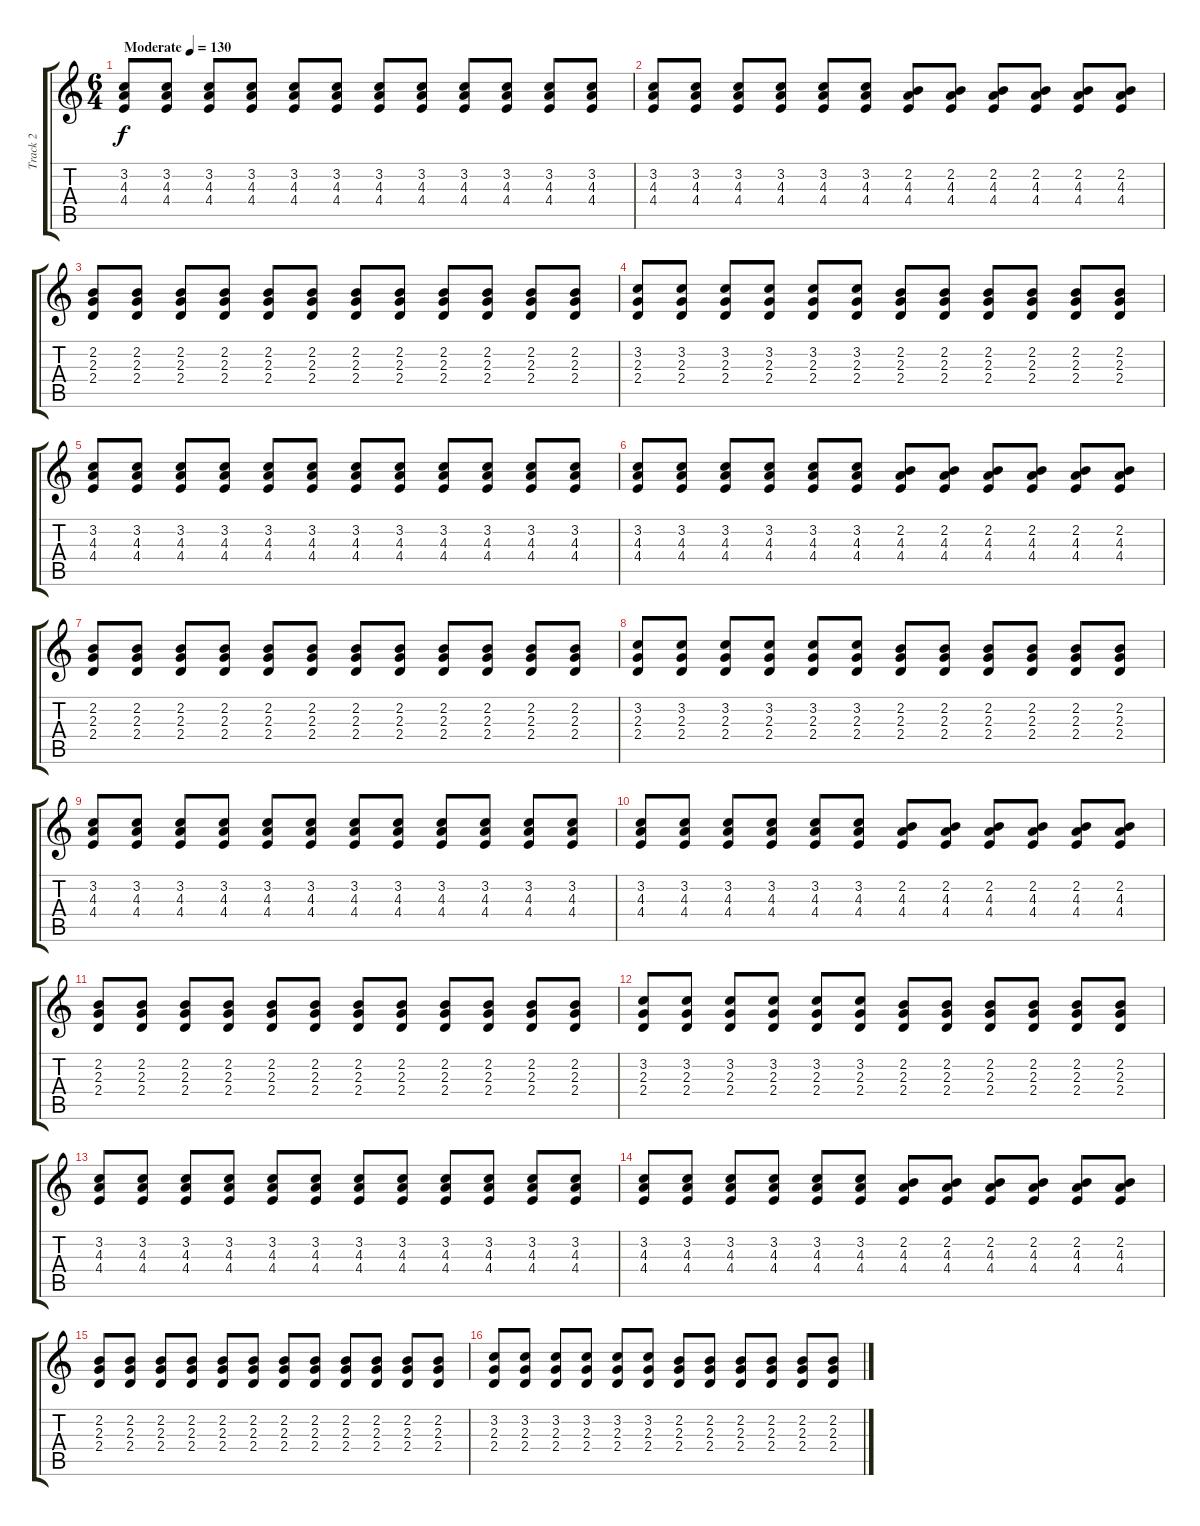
\track ("Track 2" "Track 2") {instrument distortionguitar}
\staff {score tabs}
\tuning (D4 A3 F3 C3 G2 D2) {hide}
\ts (6 4)
\tempo (130 "Moderate")
\clef g2
\ks c
(3.2 4.3 4.4).8{dy f instrument distortionguitar} (3.2 4.3 4.4).8 (3.2 4.3 4.4).8 (3.2 4.3 4.4).8 (3.2 4.3 4.4).8 (3.2 4.3 4.4).8 (3.2 4.3 4.4).8 (3.2 4.3 4.4).8 (3.2 4.3 4.4).8 (3.2 4.3 4.4).8 (3.2 4.3 4.4).8 (3.2 4.3 4.4).8 |
(3.2 4.3 4.4).8 (3.2 4.3 4.4).8 (3.2 4.3 4.4).8 (3.2 4.3 4.4).8 (3.2 4.3 4.4).8 (3.2 4.3 4.4).8 (2.2 4.3 4.4).8 (2.2 4.3 4.4).8 (2.2 4.3 4.4).8 (2.2 4.3 4.4).8 (2.2 4.3 4.4).8 (2.2 4.3 4.4).8 |
(2.2 2.3 2.4).8 (2.2 2.3 2.4).8 (2.2 2.3 2.4).8 (2.2 2.3 2.4).8 (2.2 2.3 2.4).8 (2.2 2.3 2.4).8 (2.2 2.3 2.4).8 (2.2 2.3 2.4).8 (2.2 2.3 2.4).8 (2.2 2.3 2.4).8 (2.2 2.3 2.4).8 (2.2 2.3 2.4).8 |
(3.2 2.3 2.4).8 (3.2 2.3 2.4).8 (3.2 2.3 2.4).8 (3.2 2.3 2.4).8 (3.2 2.3 2.4).8 (3.2 2.3 2.4).8 (2.2 2.3 2.4).8 (2.2 2.3 2.4).8 (2.2 2.3 2.4).8 (2.2 2.3 2.4).8 (2.2 2.3 2.4).8 (2.2 2.3 2.4).8 |
(3.2 4.3 4.4).8 (3.2 4.3 4.4).8 (3.2 4.3 4.4).8 (3.2 4.3 4.4).8 (3.2 4.3 4.4).8 (3.2 4.3 4.4).8 (3.2 4.3 4.4).8 (3.2 4.3 4.4).8 (3.2 4.3 4.4).8 (3.2 4.3 4.4).8 (3.2 4.3 4.4).8 (3.2 4.3 4.4).8 |
(3.2 4.3 4.4).8 (3.2 4.3 4.4).8 (3.2 4.3 4.4).8 (3.2 4.3 4.4).8 (3.2 4.3 4.4).8 (3.2 4.3 4.4).8 (2.2 4.3 4.4).8 (2.2 4.3 4.4).8 (2.2 4.3 4.4).8 (2.2 4.3 4.4).8 (2.2 4.3 4.4).8 (2.2 4.3 4.4).8 |
(2.2 2.3 2.4).8 (2.2 2.3 2.4).8 (2.2 2.3 2.4).8 (2.2 2.3 2.4).8 (2.2 2.3 2.4).8 (2.2 2.3 2.4).8 (2.2 2.3 2.4).8 (2.2 2.3 2.4).8 (2.2 2.3 2.4).8 (2.2 2.3 2.4).8 (2.2 2.3 2.4).8 (2.2 2.3 2.4).8 |
(3.2 2.3 2.4).8 (3.2 2.3 2.4).8 (3.2 2.3 2.4).8 (3.2 2.3 2.4).8 (3.2 2.3 2.4).8 (3.2 2.3 2.4).8 (2.2 2.3 2.4).8 (2.2 2.3 2.4).8 (2.2 2.3 2.4).8 (2.2 2.3 2.4).8 (2.2 2.3 2.4).8 (2.2 2.3 2.4).8 |
(3.2 4.3 4.4).8 (3.2 4.3 4.4).8 (3.2 4.3 4.4).8 (3.2 4.3 4.4).8 (3.2 4.3 4.4).8 (3.2 4.3 4.4).8 (3.2 4.3 4.4).8 (3.2 4.3 4.4).8 (3.2 4.3 4.4).8 (3.2 4.3 4.4).8 (3.2 4.3 4.4).8 (3.2 4.3 4.4).8 |
(3.2 4.3 4.4).8 (3.2 4.3 4.4).8 (3.2 4.3 4.4).8 (3.2 4.3 4.4).8 (3.2 4.3 4.4).8 (3.2 4.3 4.4).8 (2.2 4.3 4.4).8 (2.2 4.3 4.4).8 (2.2 4.3 4.4).8 (2.2 4.3 4.4).8 (2.2 4.3 4.4).8 (2.2 4.3 4.4).8 |
(2.2 2.3 2.4).8 (2.2 2.3 2.4).8 (2.2 2.3 2.4).8 (2.2 2.3 2.4).8 (2.2 2.3 2.4).8 (2.2 2.3 2.4).8 (2.2 2.3 2.4).8 (2.2 2.3 2.4).8 (2.2 2.3 2.4).8 (2.2 2.3 2.4).8 (2.2 2.3 2.4).8 (2.2 2.3 2.4).8 |
(3.2 2.3 2.4).8 (3.2 2.3 2.4).8 (3.2 2.3 2.4).8 (3.2 2.3 2.4).8 (3.2 2.3 2.4).8 (3.2 2.3 2.4).8 (2.2 2.3 2.4).8 (2.2 2.3 2.4).8 (2.2 2.3 2.4).8 (2.2 2.3 2.4).8 (2.2 2.3 2.4).8 (2.2 2.3 2.4).8 |
(3.2 4.3 4.4).8 (3.2 4.3 4.4).8 (3.2 4.3 4.4).8 (3.2 4.3 4.4).8 (3.2 4.3 4.4).8 (3.2 4.3 4.4).8 (3.2 4.3 4.4).8 (3.2 4.3 4.4).8 (3.2 4.3 4.4).8 (3.2 4.3 4.4).8 (3.2 4.3 4.4).8 (3.2 4.3 4.4).8 |
(3.2 4.3 4.4).8 (3.2 4.3 4.4).8 (3.2 4.3 4.4).8 (3.2 4.3 4.4).8 (3.2 4.3 4.4).8 (3.2 4.3 4.4).8 (2.2 4.3 4.4).8 (2.2 4.3 4.4).8 (2.2 4.3 4.4).8 (2.2 4.3 4.4).8 (2.2 4.3 4.4).8 (2.2 4.3 4.4).8 |
(2.2 2.3 2.4).8 (2.2 2.3 2.4).8 (2.2 2.3 2.4).8 (2.2 2.3 2.4).8 (2.2 2.3 2.4).8 (2.2 2.3 2.4).8 (2.2 2.3 2.4).8 (2.2 2.3 2.4).8 (2.2 2.3 2.4).8 (2.2 2.3 2.4).8 (2.2 2.3 2.4).8 (2.2 2.3 2.4).8 |
(3.2 2.3 2.4).8 (3.2 2.3 2.4).8 (3.2 2.3 2.4).8 (3.2 2.3 2.4).8 (3.2 2.3 2.4).8 (3.2 2.3 2.4).8 (2.2 2.3 2.4).8 (2.2 2.3 2.4).8 (2.2 2.3 2.4).8 (2.2 2.3 2.4).8 (2.2 2.3 2.4).8 (2.2 2.3 2.4).8
